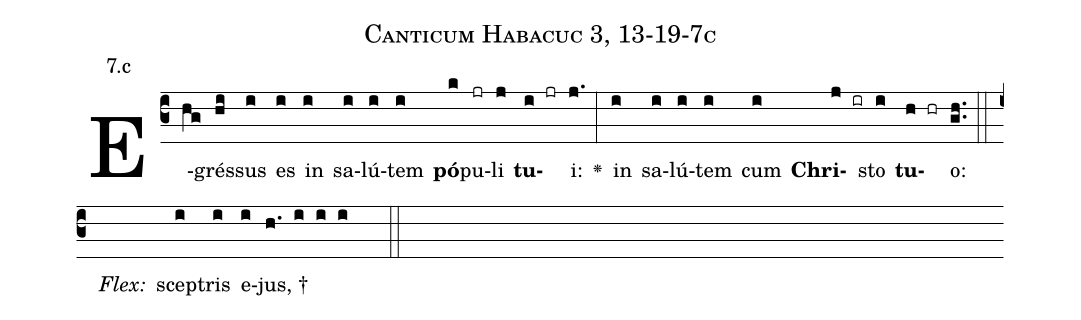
name: Canticum Habacuc 3, 13-19-7c;
annotation: 7.c;
%%
(c3)E(hg)grés(hi)sus(i) es(i) in(i) sa(i)lú(i)tem(i) <b>pó</b>(k)pu(jr)li(j) <b>tu</b>(i jr)i:(j.) <v>\greheightstar</v>(:) in(i) sa(i)lú(i)tem(i) cum(i) <b>Chri</b>(j ir)sto(i) <b>tu</b>(h hr)o:(gh..) (::)
<i>Flex:</i>()  scep(i)tris(i) e(i)jus, †(h. i i i  ::)

%E(i) u(i) o(j) u(i) a(h) e.(gh..) (::)
